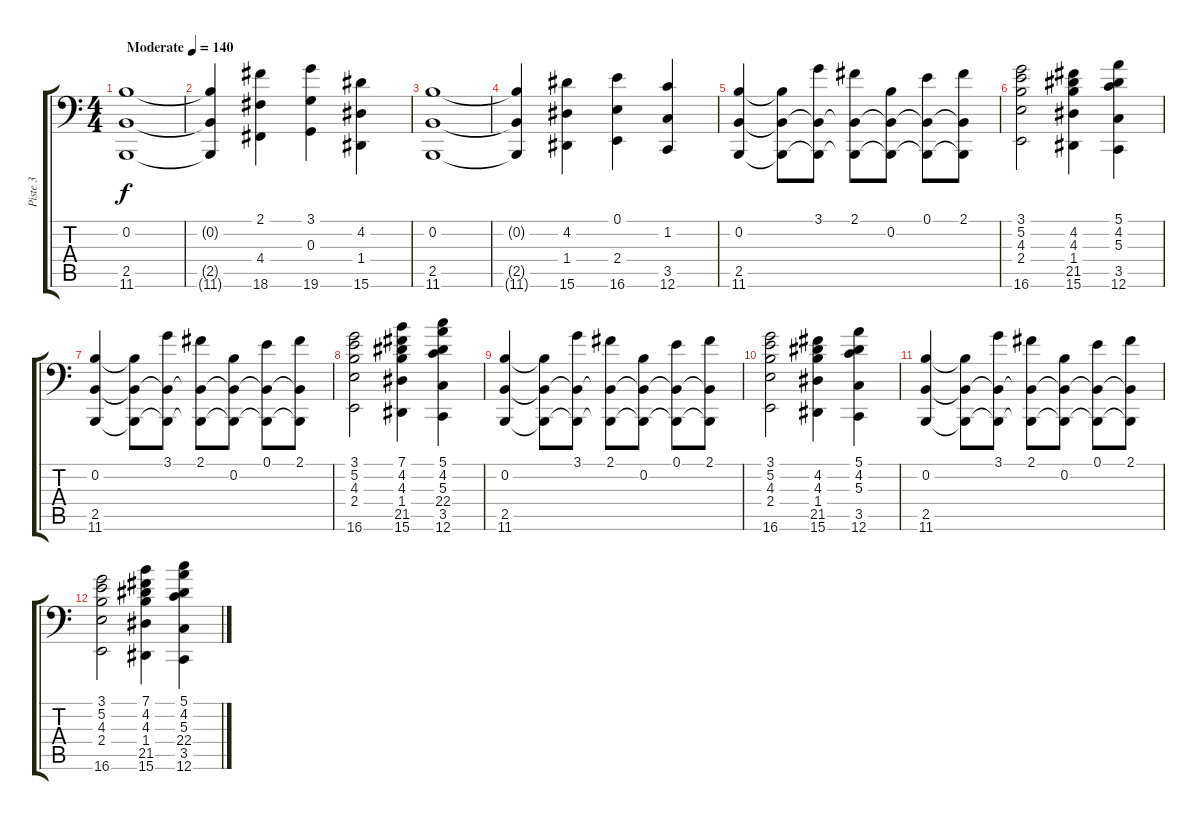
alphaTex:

\track ("Piste 3" "Piste 3") {instrument stringensemble1}
\staff {score tabs}
\tuning (E4 B3 G3 D3 A2 C1) {hide}
\ts (4 4)
\tempo (140 "Moderate")
\clef f4
\ks c
(0.2 2.5 11.6).1{dy f instrument stringensemble1} |
(0.2{t} 2.5{t} 11.6{t}).4 (2.1 4.4 18.6).4 (3.1 0.3 19.6).4 (4.2 1.4 15.6).4 |
(0.2 2.5 11.6).1 |
(0.2{t} 2.5{t} 11.6{t}).4 (4.2 1.4 15.6).4 (0.1 2.4 16.6).4 (1.2 3.5 12.6).4 |
(0.2 2.5 11.6).4 (0.2{t} 2.5{t} 11.6{t}).8 (3.1 2.5{t} 11.6{t}).8 (2.1 2.5{t} 11.6{t}).8 (0.2 2.5{t} 11.6{t}).8 (0.1 2.5{t} 11.6{t}).8 (2.1 2.5{t} 11.6{t}).8 |
(3.1 5.2 4.3 2.4 16.6).2 (4.2 4.3 1.4 21.5 15.6).4 (5.1 4.2 5.3 3.5 12.6).4 |
(0.2 2.5 11.6).4 (0.2{t} 2.5{t} 11.6{t}).8 (3.1 2.5{t} 11.6{t}).8 (2.1 2.5{t} 11.6{t}).8 (0.2 2.5{t} 11.6{t}).8 (0.1 2.5{t} 11.6{t}).8 (2.1 2.5{t} 11.6{t}).8 |
(3.1 5.2 4.3 2.4 16.6).2 (7.1 4.2 4.3 1.4 21.5 15.6).4 (5.1 4.2 5.3 22.4 3.5 12.6).4 |
(0.2 2.5 11.6).4 (0.2{t} 2.5{t} 11.6{t}).8 (3.1 2.5{t} 11.6{t}).8 (2.1 2.5{t} 11.6{t}).8 (0.2 2.5{t} 11.6{t}).8 (0.1 2.5{t} 11.6{t}).8 (2.1 2.5{t} 11.6{t}).8 |
(3.1 5.2 4.3 2.4 16.6).2 (4.2 4.3 1.4 21.5 15.6).4 (5.1 4.2 5.3 3.5 12.6).4 |
(0.2 2.5 11.6).4 (0.2{t} 2.5{t} 11.6{t}).8 (3.1 2.5{t} 11.6{t}).8 (2.1 2.5{t} 11.6{t}).8 (0.2 2.5{t} 11.6{t}).8 (0.1 2.5{t} 11.6{t}).8 (2.1 2.5{t} 11.6{t}).8 |
(3.1 5.2 4.3 2.4 16.6).2 (7.1 4.2 4.3 1.4 21.5 15.6).4 (5.1 4.2 5.3 22.4 3.5 12.6).4
